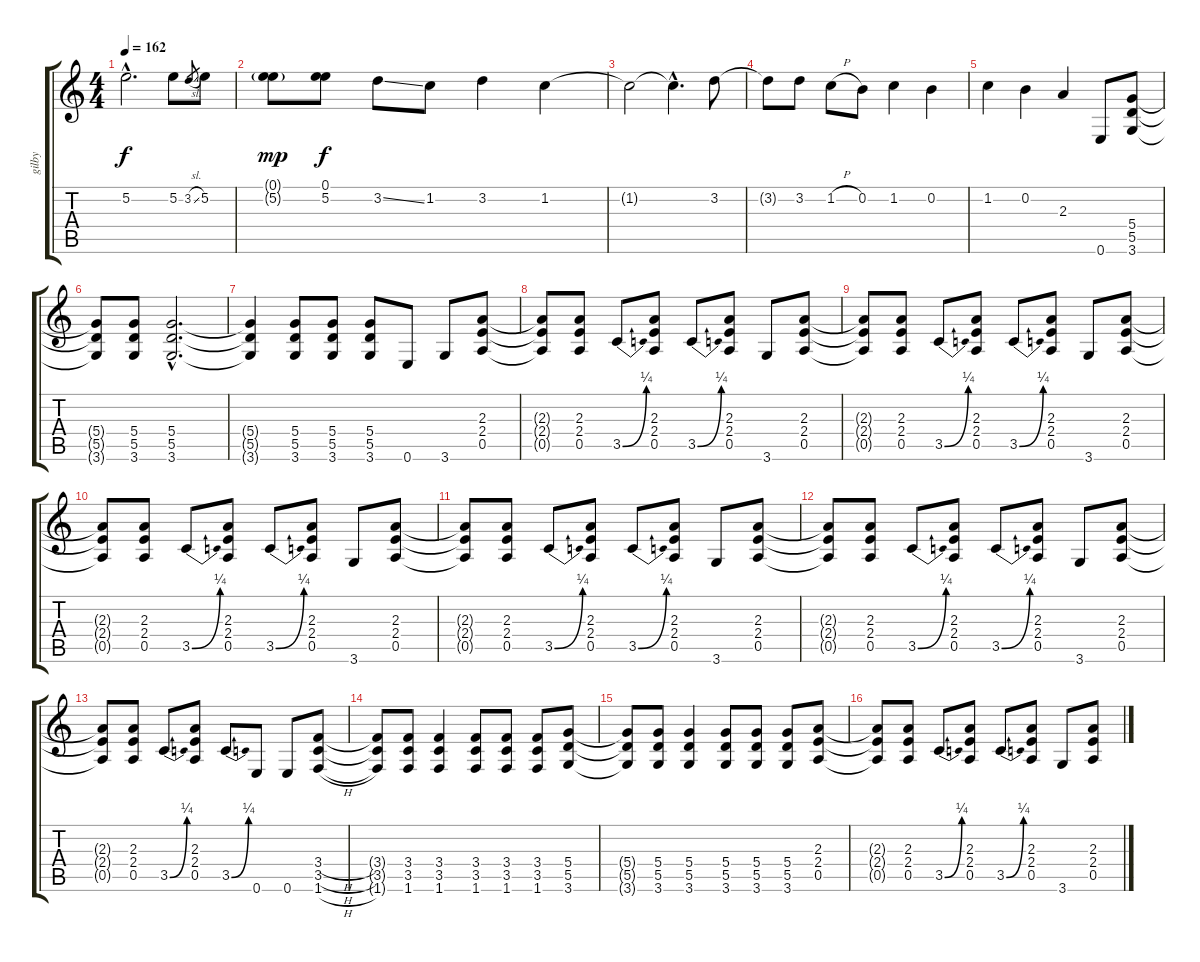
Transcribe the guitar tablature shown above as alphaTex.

\track ("gilby" "gilby") {instrument overdrivenguitar}
\staff {score tabs}
\tuning (E4 B3 G3 D3 A2 E2) {hide}
\ts (4 4)
\tempo 162
\clef g2
\ks c
5.2{hac t}.2{d dy f} 5.2.8 3.2{sl}.8{gr} 5.2.8 |
(0.1{g} 5.2{g}).8{dy mp} (0.1 5.2).8{dy f} 3.2{ss}.8 1.2.8 3.2.4 1.2.4 |
1.2{t}.2 1.2{hac t}.4{d} 3.2.8 |
3.2{t}.8 3.2.8 1.2{h}.8 0.2.8 1.2.4 0.2.4 |
1.2.4 0.2.4 2.3.4 0.6.8 (5.4 5.5 3.6).8 |
(5.4{t} 5.5{t} 3.6{t}).8 (5.4 5.5 3.6).8 (5.4{hac} 5.5{hac} 3.6{hac}).2{d} |
(5.4{t} 5.5{t} 3.6{t}).4 (5.4 5.5 3.6).8 (5.4 5.5 3.6).8 (5.4 5.5 3.6).8 0.6.8 3.6.8 (2.3 2.4 0.5).8 |
(2.3{t} 2.4{t} 0.5{t}).8 (2.3 2.4 0.5).8 3.5{be (bend 0 0 60 1)}.8 (2.3 2.4 0.5).8 3.5{be (bend 0 0 60 1)}.8 (2.3 2.4 0.5).8 3.6.8 (2.3 2.4 0.5).8 |
(2.3{t} 2.4{t} 0.5{t}).8 (2.3 2.4 0.5).8 3.5{be (bend 0 0 60 1)}.8 (2.3 2.4 0.5).8 3.5{be (bend 0 0 60 1)}.8 (2.3 2.4 0.5).8 3.6.8 (2.3 2.4 0.5).8 |
(2.3{t} 2.4{t} 0.5{t}).8 (2.3 2.4 0.5).8 3.5{be (bend 0 0 60 1)}.8 (2.3 2.4 0.5).8 3.5{be (bend 0 0 60 1)}.8 (2.3 2.4 0.5).8 3.6.8 (2.3 2.4 0.5).8 |
(2.3{t} 2.4{t} 0.5{t}).8 (2.3 2.4 0.5).8 3.5{be (bend 0 0 60 1)}.8 (2.3 2.4 0.5).8 3.5{be (bend 0 0 60 1)}.8 (2.3 2.4 0.5).8 3.6.8 (2.3 2.4 0.5).8 |
(2.3{t} 2.4{t} 0.5{t}).8 (2.3 2.4 0.5).8 3.5{be (bend 0 0 60 1)}.8 (2.3 2.4 0.5).8 3.5{be (bend 0 0 60 1)}.8 (2.3 2.4 0.5).8 3.6.8 (2.3 2.4 0.5).8 |
(2.3{t} 2.4{t} 0.5{t}).8 (2.3 2.4 0.5).8 3.5{be (bend 0 0 60 1)}.8 (2.3 2.4 0.5).8 3.5{be (bend 0 0 60 1)}.8 0.6.8 0.6.8 (3.4{h} 3.5{h} 1.6{h}).8 |
(3.4{t} 3.5{t} 1.6{t}).8 (3.4 3.5 1.6).8 (3.4 3.5 1.6).4 (3.4 3.5 1.6).8 (3.4 3.5 1.6).8 (3.4 3.5 1.6).8 (5.4 5.5 3.6).8 |
(5.4{t} 5.5{t} 3.6{t}).8 (5.4 5.5 3.6).8 (5.4 5.5 3.6).4 (5.4 5.5 3.6).8 (5.4 5.5 3.6).8 (5.4 5.5 3.6).8 (2.3 2.4 0.5).8 |
(2.3{t} 2.4{t} 0.5{t}).8 (2.3 2.4 0.5).8 3.5{be (bend 0 0 60 1)}.8 (2.3 2.4 0.5).8 3.5{be (bend 0 0 60 1)}.8 (2.3 2.4 0.5).8 3.6.8 (2.3 2.4 0.5).8
